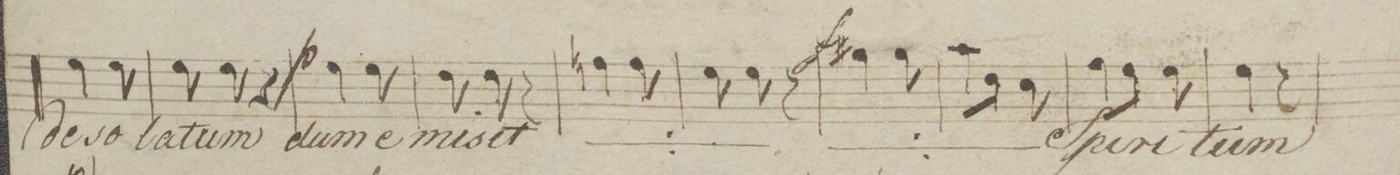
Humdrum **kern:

**kern	**text	**dynam
*I"Tenor.	*	*
*clefC4	*	*
*k[b-e-]	*	*
*M3/8	*	*
4d\	de-	.
8d\	-so-	.
=156	=156	=156
8d\	-la-	.
8d\	-tum	.
8r	.	.
=157	=157	=157
4d\	dum	p
8d\	e-	.
=158	=158	=158
8c\	-mi-	.
8c\	-sit	.
8r	.	.
=159	=159	=159
*	*ij	*
4en\	dum	.
8e\	e-	.
=160	=160	=160
8d\	-mi-	.
8d\	-sit	.
8r	.	.
=161	=161	=161
4f#X\	dum	f
8f#\	e-	.
=162	=162	=162
8g\L	-mi-	.
8c\J	.	.
8B-\	-sit	.
*	*Xij	*
=163	=163	=163
8e-\L	Spi-	.
8d\J	.	.
8d\	-ri-	.
=164	=164	=164
4d\	-tum	.
8r	.	.
=165	=165	=165
*-	*-	*-
